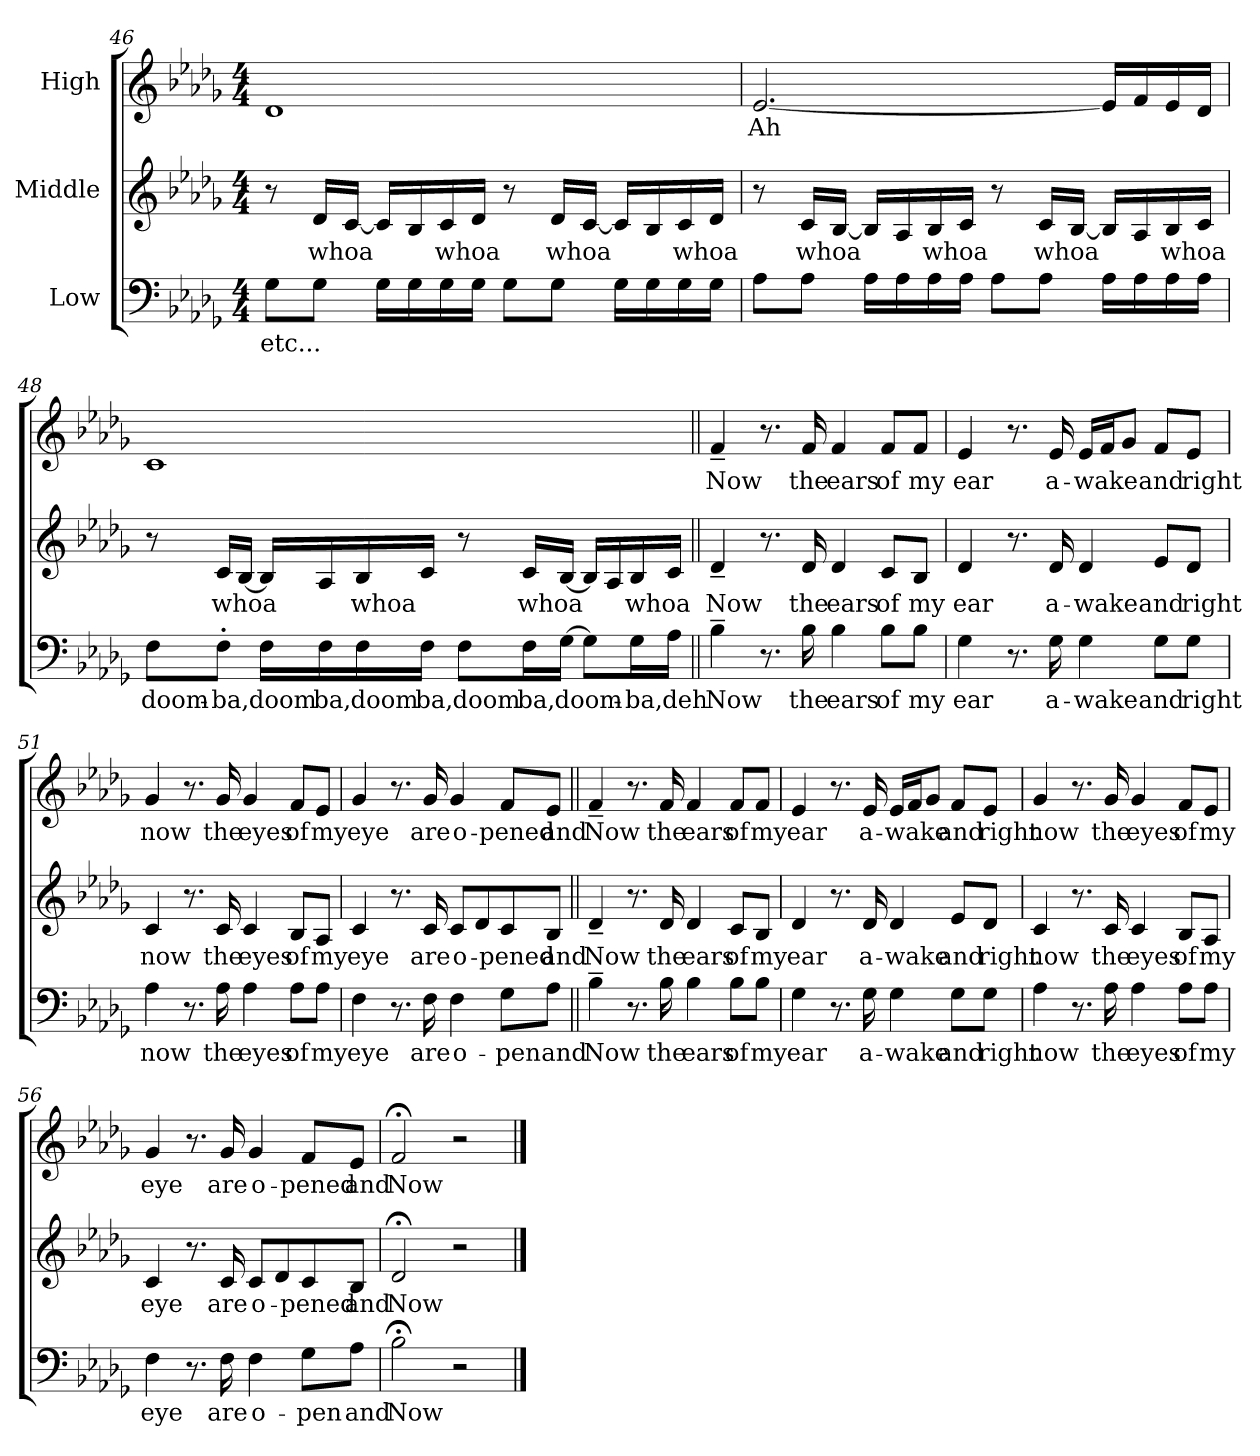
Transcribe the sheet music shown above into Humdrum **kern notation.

**kern	**text	**kern	**text	**kern	**text
*part3	*part3	*part2	*part2	*part1	*part1
*staff3	*staff3	*staff2	*staff2	*staff1	*staff1
*I"Low	*	*I"Middle	*	*I"High	*
!!LO:LB:g=z
*clefF4	*	*clefG2	*	*clefG2	*
*k[b-e-a-d-g-]	*	*k[b-e-a-d-g-]	*	*k[b-e-a-d-g-]	*
*M4/4	*	*M4/4	*	*M4/4	*
=46	=46	=46	=46	=46	=46
!	!LO:LY:b	!	!	!	!
8G-\L	etc...	8r	.	1d-	.
!	!	!	!LO:LY:b	!	!
8G-\J	.	16d-/LL	whoa	.	.
.	.	[16c/JJ	.	.	.
16G-\LL	.	16c/LL]	.	.	.
16G-\	.	16B-/	.	.	.
!	!	!	!LO:LY:b	!	!
16G-\	.	16c/	whoa	.	.
16G-\JJ	.	16d-/JJ	.	.	.
8G-\L	.	8r	.	.	.
!	!	!	!LO:LY:b	!	!
8G-\J	.	16d-/LL	whoa	.	.
.	.	[16c/JJ	.	.	.
16G-\LL	.	16c/LL]	.	.	.
16G-\	.	16B-/	.	.	.
!	!	!	!LO:LY:b	!	!
16G-\	.	16c/	whoa	.	.
16G-\JJ	.	16d-/JJ	.	.	.
=47	=47	=47	=47	=47	=47
!	!	!	!	!	!LO:LY:b
8A-\L	.	8r	.	[2.e-/	Ah
!	!	!	!LO:LY:b	!	!
8A-\J	.	16c/LL	whoa	.	.
.	.	[16B-/JJ	.	.	.
16A-\LL	.	16B-/LL]	.	.	.
16A-\	.	16A-/	.	.	.
!	!	!	!LO:LY:b	!	!
16A-\	.	16B-/	whoa	.	.
16A-\JJ	.	16c/JJ	.	.	.
8A-\L	.	8r	.	.	.
!	!	!	!LO:LY:b	!	!
8A-\J	.	16c/LL	whoa	.	.
.	.	[16B-/JJ	.	.	.
16A-\LL	.	16B-/LL]	.	16e-/LL]	.
16A-\	.	16A-/	.	16f/	.
!	!	!	!LO:LY:b	!	!
16A-\	.	16B-/	whoa	16e-/	.
16A-\JJ	.	16c/JJ	.	16d-/JJ	.
=48	=48	=48	=48	=48	=48
!	!LO:LY:b	!	!	!	!
8F\L	doom-	8r	.	1c	.
!	!LO:LY:b	!	!LO:LY:b	!	!
8F'\J	-ba,	16c/LL	whoa	.	.
.	.	[16B-/JJ	.	.	.
!	!LO:LY:b	!	!	!	!
16F\LL	doom	16B-/LL]	.	.	.
!	!LO:LY:b	!	!	!	!
16F\	ba,	16A-/	.	.	.
!	!LO:LY:b	!	!LO:LY:b	!	!
16F\	doom	16B-/	whoa	.	.
!	!LO:LY:b	!	!	!	!
16F\JJ	ba,	16c/JJ	.	.	.
!	!LO:LY:b	!	!	!	!
8F\L	doom	8r	.	.	.
!	!LO:LY:b	!	!LO:LY:b	!	!
16F\L	ba,	16c/LL	whoa	.	.
!	!LO:LY:b	!	!	!	!
[16G-\JJ	doom-	[16B-/JJ	.	.	.
8G-\L]	.	16B-/LL]	.	.	.
.	.	16A-/	.	.	.
!	!LO:LY:b	!	!LO:LY:b	!	!
16G-\L	-ba,	16B-/	whoa	.	.
!	!LO:LY:b	!	!	!	!
16A-\JJ	deh	16c/JJ	.	.	.
=49||	=49||	=49||	=49||	=49||	=49||
!	!LO:LY:b	!	!LO:LY:b	!	!LO:LY:b
4B-~\	Now	4d-~/	Now	4f~/	Now
8.r	.	8.r	.	8.r	.
!	!LO:LY:b	!	!LO:LY:b	!	!LO:LY:b
16B-\	the	16d-/	the	16f/	the
!	!LO:LY:b	!	!LO:LY:b	!	!LO:LY:b
4B-\	ears	4d-/	ears	4f/	ears
!	!LO:LY:b	!	!LO:LY:b	!	!LO:LY:b
8B-\L	of	8c/L	of	8f/L	of
!	!LO:LY:b	!	!LO:LY:b	!	!LO:LY:b
8B-\J	my	8B-/J	my	8f/J	my
!!LO:LB:g=z
=50	=50	=50	=50	=50	=50
!	!LO:LY:b	!	!LO:LY:b	!	!LO:LY:b
4G-\	ear	4d-/	ear	4e-/	ear
8.r	.	8.r	.	8.r	.
!	!LO:LY:b	!	!LO:LY:b	!	!LO:LY:b
16G-\	a-	16d-/	a-	16e-/	a-
!	!LO:LY:b	!	!LO:LY:b	!	!LO:LY:b
4G-\	-wake	4d-/	-wake	16e-/LL	wake
.	.	.	.	16f/J	.
.	.	.	.	8g-/J	.
!	!LO:LY:b	!	!LO:LY:b	!	!LO:LY:b
8G-\L	and	8e-/L	and	8f/L	and
!	!LO:LY:b	!	!LO:LY:b	!	!LO:LY:b
8G-\J	right	8d-/J	right	8e-/J	right
=51	=51	=51	=51	=51	=51
!	!LO:LY:b	!	!LO:LY:b	!	!LO:LY:b
4A-\	now	4c/	now	4g-/	now
8.r	.	8.r	.	8.r	.
!	!LO:LY:b	!	!LO:LY:b	!	!LO:LY:b
16A-\	the	16c/	the	16g-/	the
!	!LO:LY:b	!	!LO:LY:b	!	!LO:LY:b
4A-\	eyes	4c/	eyes	4g-/	eyes
!	!LO:LY:b	!	!LO:LY:b	!	!LO:LY:b
8A-\L	of	8B-/L	of	8f/L	of
!	!LO:LY:b	!	!LO:LY:b	!	!LO:LY:b
8A-\J	my	8A-/J	my	8e-/J	my
=52	=52	=52	=52	=52	=52
!	!LO:LY:b	!	!LO:LY:b	!	!LO:LY:b
4F\	eye	4c/	eye	4g-/	eye
8.r	.	8.r	.	8.r	.
!	!LO:LY:b	!	!LO:LY:b	!	!LO:LY:b
16F\	are	16c/	are	16g-/	are
!	!LO:LY:b	!	!LO:LY:b	!	!LO:LY:b
4F\	o-	8c/L	o-	4g-/	o-
.	.	8d-/	.	.	.
!	!LO:LY:b	!	!LO:LY:b	!	!LO:LY:b
8G-\L	-pen	8c/	-pened	8f/L	-pened
!	!LO:LY:b	!	!LO:LY:b	!	!LO:LY:b
8A-\J	and	8B-/J	and	8e-/J	and
=53||	=53||	=53||	=53||	=53||	=53||
!	!LO:LY:b	!	!LO:LY:b	!	!LO:LY:b
4B-~\	Now	4d-~/	Now	4f~/	Now
8.r	.	8.r	.	8.r	.
!	!LO:LY:b	!	!LO:LY:b	!	!LO:LY:b
16B-\	the	16d-/	the	16f/	the
!	!LO:LY:b	!	!LO:LY:b	!	!LO:LY:b
4B-\	ears	4d-/	ears	4f/	ears
!	!LO:LY:b	!	!LO:LY:b	!	!LO:LY:b
8B-\L	of	8c/L	of	8f/L	of
!	!LO:LY:b	!	!LO:LY:b	!	!LO:LY:b
8B-\J	my	8B-/J	my	8f/J	my
=54	=54	=54	=54	=54	=54
!	!LO:LY:b	!	!LO:LY:b	!	!LO:LY:b
4G-\	ear	4d-/	ear	4e-/	ear
8.r	.	8.r	.	8.r	.
!	!LO:LY:b	!	!LO:LY:b	!	!LO:LY:b
16G-\	a-	16d-/	a-	16e-/	a-
!	!LO:LY:b	!	!LO:LY:b	!	!LO:LY:b
4G-\	-wake	4d-/	-wake	16e-/LL	wake
.	.	.	.	16f/J	.
.	.	.	.	8g-/J	.
!	!LO:LY:b	!	!LO:LY:b	!	!LO:LY:b
8G-\L	and	8e-/L	and	8f/L	and
!	!LO:LY:b	!	!LO:LY:b	!	!LO:LY:b
8G-\J	right	8d-/J	right	8e-/J	right
=55	=55	=55	=55	=55	=55
!	!LO:LY:b	!	!LO:LY:b	!	!LO:LY:b
4A-\	now	4c/	now	4g-/	now
8.r	.	8.r	.	8.r	.
!	!LO:LY:b	!	!LO:LY:b	!	!LO:LY:b
16A-\	the	16c/	the	16g-/	the
!	!LO:LY:b	!	!LO:LY:b	!	!LO:LY:b
4A-\	eyes	4c/	eyes	4g-/	eyes
!	!LO:LY:b	!	!LO:LY:b	!	!LO:LY:b
8A-\L	of	8B-/L	of	8f/L	of
!	!LO:LY:b	!	!LO:LY:b	!	!LO:LY:b
8A-\J	my	8A-/J	my	8e-/J	my
=56	=56	=56	=56	=56	=56
!	!LO:LY:b	!	!LO:LY:b	!	!LO:LY:b
4F\	eye	4c/	eye	4g-/	eye
8.r	.	8.r	.	8.r	.
!	!LO:LY:b	!	!LO:LY:b	!	!LO:LY:b
16F\	are	16c/	are	16g-/	are
!	!LO:LY:b	!	!LO:LY:b	!	!LO:LY:b
4F\	o-	8c/L	o-	4g-/	o-
.	.	8d-/	.	.	.
!	!LO:LY:b	!	!LO:LY:b	!	!LO:LY:b
8G-\L	-pen	8c/	-pened	8f/L	-pened
!	!LO:LY:b	!	!LO:LY:b	!	!LO:LY:b
8A-\J	and	8B-/J	and	8e-/J	and
=57	=57	=57	=57	=57	=57
!	!LO:LY:b	!	!LO:LY:b	!	!LO:LY:b
2B-;<\	Now	2d-;</	Now	2f;</	Now
2r	.	2r	.	2r	.
==	==	==	==	==	==
*-	*-	*-	*-	*-	*-
